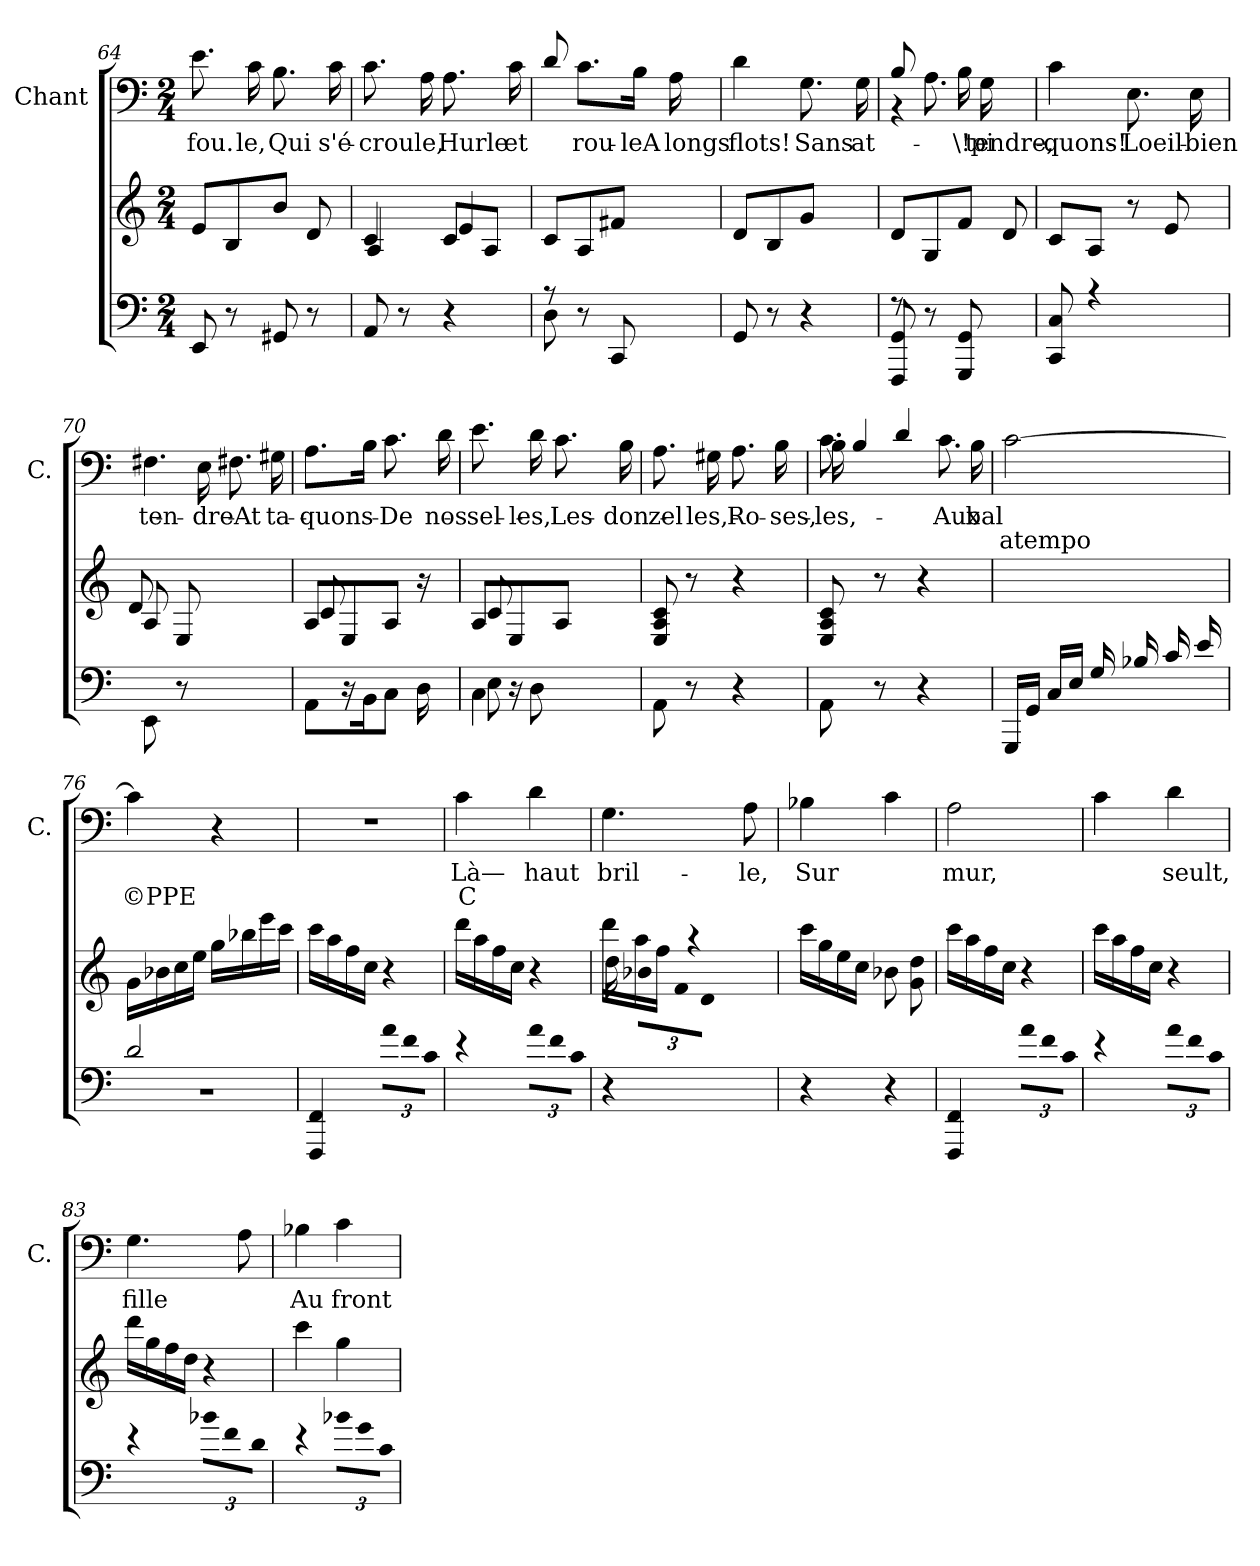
**kern	**kern	**kern	**text	**text
*part3	*part2	*part1	*part1	*part1
*staff3	*staff2	*staff1	*staff1	*staff1
*	*	*I"Chant	*	*
*	*	*I'C.	*	*
*clefF4	*clefG2	*clefF4	*	*
*k[]	*k[]	*k[]	*	*
*M2/4	*M2/4	*M2/4	*	*
=64	=64	=64	=64	=64
8EEi/	8ej/L	8.ej\	fou.	.
8r	8Bj/	.	.	.
.	.	16cj\	le,	.
8GG#Xi/	8bj/J	8.Bj\	Qui	.
8r	8dj/	.	.	.
.	.	16cj\	s'é-	.
=65	=65	=65	=65	=65
*	*^	*	*	*
8AAi/	4cj/	4AZ/	8.cj\	croule,	.
8r	.	.	.	.	.
.	.	.	16Aj\	.	.
4r	8cj/L	4eZ/	8.Aj\	Hurle	.
.	8Aj/J	.	.	.	.
.	.	.	16cj\	et	.
*	*v	*v	*	*	*
=66	=66	=66	=66	=66
*^	*	*	*	*
8r	8Di\	8cj/L	8dj/	.	.
4.ryy	8r	8Aj/	8.cj\L	rou-	.
.	8CCi/	8f#Xj/J	.	.	.
.	.	.	16Bj\Jk	leA	.
.	8ryy	8ryy	16Aj\	longs	.
.	.	.	16ryy	.	.
*v	*v	*	*	*	*
=67	=67	=67	=67	=67
8GGi/	8dj/L	4dj\	flots!	.
8r	8Bj/	.	.	.
4r	8gj/J	8.Gj\	Sans	.
.	8ryy	.	.	.
.	.	16Gj\	at-	.
=68	=68	=68	=68	=68
*^	*	*^	*	*
8r	8GGi/ 8FFFi/	8dj/L	8Bj/	4r	.	.
4.ryy	8r	8Gj/	8.Aj\	.	.	.
.	8GGi/ 8GGGi/	8fj/J	.	16Bi\	\!pi-	.
.	.	.	16Gj\	8.ryy	tendre,	.
.	8ryy	8dj/	8ryy	.	.	.
*	*	*	*v	*v	*	*
!!LO:LB:g=z
=69	=69	=69	=69	=69	=69
8Ci/ 8CCi/	2ryy	8cj/L	4cj\	quons!	.
4r	.	8Aj/J	.	.	.
.	.	8r	8.Ej\	Loeil	.
8ryy	.	8ej/	.	.	.
.	.	.	16Ej\	bien	.
*v	*v	*	*	*	*
=70	=70	=70	=70	=70
*	*^	*	*	*
8EEi\	8Aj/	8dZ/	8.F#Xj\J	ten-	.
8r	8Ej/	4.ryy	.	.	.
.	.	.	16Ej\	dreAt	.
4ryy	4ryy	.	8.F#Xj\	--	.
.	.	.	16G#Xj\	ta-	.
=71	=71	=71	=71	=71	=71
8AAi\J	8Aj/	8cZ/	8.Aj\L	quons	.
16r	8Ej/	4.ryy	.	.	.
16BBi\JJ	.	.	16Bj\Jk	.	.
8Ci\J	8Aj/J	.	8.cj\	De	.
16Di\	16r	.	.	.	.
16ryy	16ryy	.	16dj\	nos	.
=72	=72	=72	=72	=72	=72
*^	*	*	*	*	*
8CV\J	8Ei\J	8Aj/	8cZ/	8.ej\	sel-	.
4.ryy	16r	8Ej/	4.ryy	.	.	.
.	8Di\	.	.	16dj\	les,	.
.	.	8Aj/J	.	8.cj\	Les	.
.	8.ryy	.	.	.	.	.
.	.	8ryy	.	.	.	.
.	.	.	.	16Bj\	don	.
*v	*v	*	*	*	*	*
*	*v	*v	*	*	*
=73	=73	=73	=73	=73
8AAi\	8cj/ 8Aj/ 8Ej/	8.Aj\	zel	.
8r	8r	.	.	.
.	.	16G#Xj\	les,	.
4r	4r	8.Aj\	Ro-	.
.	.	16Bj\	ses,	.
=74	=74	=74	=74	=74
*	*	*^	*	*
8AAi\	8cj/ 8Aj/ 8Ej/	8.cj\	16Bi\	les,	.
.	.	.	4Bi/	.	.
8r	8r	.	.	.	.
.	.	4dj/	.	.	.
4r	4r	.	.	.	.
.	.	.	8.ci\	Aux	.
.	.	16Bj\	.	bal	.
*	*	*v	*v	*	*
!!LO:PB:g=z
=75	=75	=75	=75	=75
16GGGj/LL	2ryy	[2cj\	.	atempo
16GGj/JJ	.	.	.	.
16Cj/LL	.	.	.	.
16Ej/JJ	.	.	.	.
16Gj/	.	.	.	.
16B-Xj/	.	.	.	.
16cj/	.	.	.	.
16ej/	.	.	.	.
=76	=76	=76	=76	=76
*^	*	*	*	*
2dZ/	2r	16gj\LL	4cj\]	.	©PPE
.	.	16b-Xj\	.	.	.
.	.	16ccj\	.	.	.
.	.	16eej\JJ	.	.	.
.	.	16ggj\LL	4r	.	.
.	.	16bb-Xj\	.	.	.
.	.	16eeej\	.	.	.
.	.	16cccj\JJ	.	.	.
=77	=77	=77	=77	=77	=77
4FFi/ 4FFFi/	2ryy	16cccj\LL	2r	.	.
.	.	16aaj\	.	.	.
.	.	16ffj\	.	.	.
.	.	16ccj\JJ	.	.	.
!LO:N:vis=8	!	!	!	!	!
12ai\L	.	4r	.	.	.
!LO:N:vis=8	!	!	!	!	!
12fi\	.	.	.	.	.
!LO:N:vis=8	!	!	!	!	!
12ci\J	.	.	.	.	.
=78	=78	=78	=78	=78	=78
4r	2ryy	16dddj\LL	4cj\	Là—	C
.	.	16aaj\	.	.	.
.	.	16ffj\	.	.	.
.	.	16ccj\JJ	.	.	.
!LO:N:vis=8	!	!	!	!	!
12ai\L	.	4r	4dj\	haut	.
!LO:N:vis=8	!	!	!	!	!
12fi\	.	.	.	.	.
!LO:N:vis=8	!	!	!	!	!
12ci\J	.	.	.	.	.
*v	*v	*	*	*	*
=79	=79	=79	=79	=79
*	*^	*	*	*
4r	16dddj\LL	16ddZ\JJ	4.Gj\	bril-	.
!	!	!LO:N:vis=8	!	!	!
.	16aaj\	12b-XZ\L	.	.	.
.	16ffj\JJ	.	.	.	.
!	!	!LO:N:vis=8	!	!	!
.	.	12fZ\	.	.	.
.	4r	.	.	.	.
!	!	!LO:N:vis=8	!	!	!
.	.	12dZ\J	.	.	.
4ryy	.	.	.	.	.
.	.	8.ryy	.	.	.
.	.	.	8Aj\	le,	.
.	16ryy	.	.	.	.
*	*v	*v	*	*	*
=80	=80	=80	=80	=80
4r	16cccj\LL	4B-Xj\	Sur	.
.	16ggj\	.	.	.
.	16eej\	.	.	.
.	16ccj\JJ	.	.	.
4r	8b-Xj\	4cj\	.	.
.	8ddj\ 8gj\	.	.	.
!!LO:LB:g=z
=81	=81	=81	=81	=81
*^	*	*	*	*
4FFi/ 4FFFi/	2ryy	16cccj\LL	2Aj\	mur,	.
.	.	16aaj\	.	.	.
.	.	16ffj\	.	.	.
.	.	16ccj\JJ	.	.	.
!LO:N:vis=8	!	!	!	!	!
12ai\L	.	4r	.	.	.
!LO:N:vis=8	!	!	!	!	!
12fi\	.	.	.	.	.
!LO:N:vis=8	!	!	!	!	!
12ci\J	.	.	.	.	.
=82	=82	=82	=82	=82	=82
4r	2ryy	16cccj\LL	4cj\	.	.
.	.	16aaj\	.	.	.
.	.	16ffj\	.	.	.
.	.	16ccj\JJ	.	.	.
!LO:N:vis=8	!	!	!	!	!
12ai\L	.	4r	4dj\	seult,	.
!LO:N:vis=8	!	!	!	!	!
12fi\	.	.	.	.	.
!LO:N:vis=8	!	!	!	!	!
12ci\J	.	.	.	.	.
=83	=83	=83	=83	=83	=83
4r	2ryy	16dddj\LL	4.Gj\	fille	.
.	.	16ggj\	.	.	.
.	.	16ffj\	.	.	.
.	.	16ddj\JJ	.	.	.
!LO:N:vis=8	!	!	!	!	!
12b-Xi\L	.	4r	.	.	.
!LO:N:vis=8	!	!	!	!	!
12fi\	.	.	.	.	.
.	.	.	8Aj\	.	.
!LO:N:vis=8	!	!	!	!	!
12di\J	.	.	.	.	.
=84	=84	=84	=84	=84	=84
4r	2ryy	4cccj\	4B-Xj\	Au	.
!LO:N:vis=8	!	!	!	!	!
12b-Xi\L	.	4ggj\	4cj\	front	.
!LO:N:vis=8	!	!	!	!	!
12gi\	.	.	.	.	.
!LO:N:vis=8	!	!	!	!	!
12ci\J	.	.	.	.	.
*v	*v	*	*	*	*
=	=	=	=	=
*-	*-	*-	*-	*-
